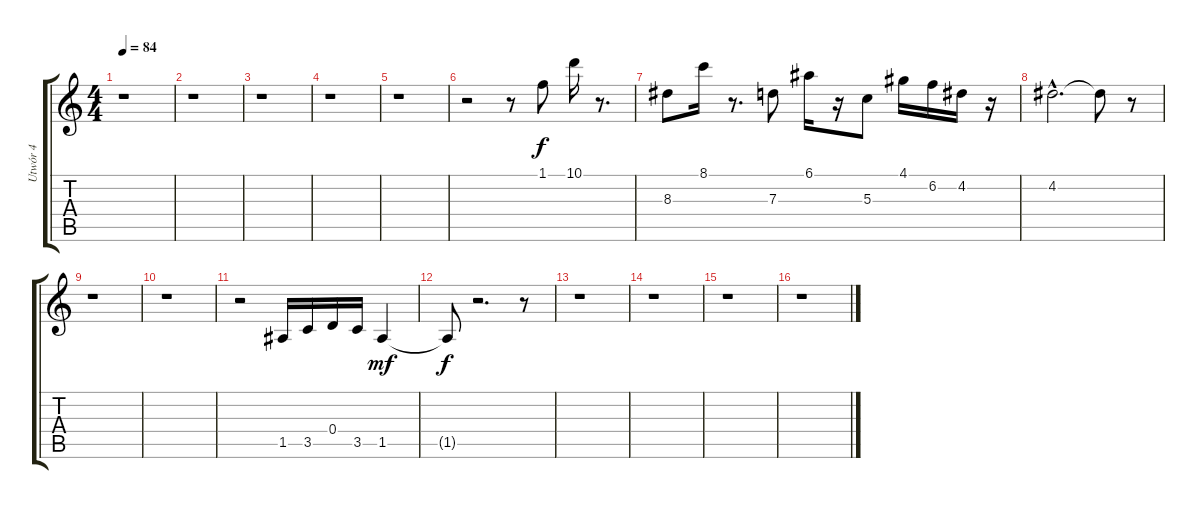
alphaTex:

\track ("Utwór 4" "Utwór 4") {instrument overdrivenguitar}
\staff {score tabs}
\tuning (E4 B3 G3 D3 A2 E2) {hide}
\ts (4 4)
\tempo 84
\clef g2
\ks c
r.1{dy f} |
r.1 |
r.1 |
r.1 |
r.1 |
r.2 r.8 1.1.8 10.1.16 r.8{d} |
8.3.8 8.1.16 r.8{d} 7.3.8 6.1.16 r.16 5.3.8 4.1.16 6.2.16 4.2.16 r.16 |
4.2{hac}.2{d} 4.2{t}.8 r.8 |
r.1 |
r.1 |
r.2 1.5.16 3.5.16 0.4.16 3.5.16 1.5.4{dy mf} |
1.5{t}.8{dy f} r.2{d} r.8 |
r.1 |
r.1 |
r.1 |
r.1
